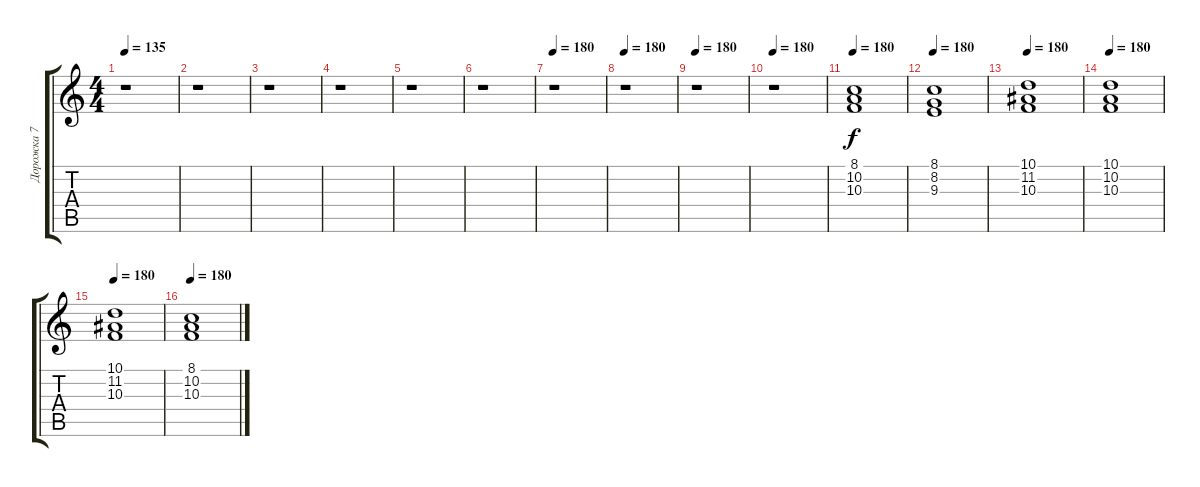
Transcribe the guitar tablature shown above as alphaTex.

\track ("Дорожка 7" "Дорожка 7") {instrument choiraahs}
\staff {score tabs}
\tuning (E4 B3 G3 D3 A2 E2) {hide}
\ts (4 4)
\tempo 135
\clef g2
\ks c
r.1{dy mf} |
r.1 |
r.1 |
r.1 |
r.1 |
r.1 |
\tempo 180
r.1 |
\tempo 180
r.1 |
\tempo 180
r.1 |
\tempo 180
r.1 |
\tempo 180
(8.1 10.2 10.3).1{dy f} |
\tempo 180
(8.1 8.2 9.3).1 |
\tempo 180
(10.1 11.2 10.3).1 |
\tempo 180
(10.1 10.2 10.3).1 |
\tempo 180
(10.1 11.2 10.3).1 |
\tempo 180
(8.1 10.2 10.3).1
